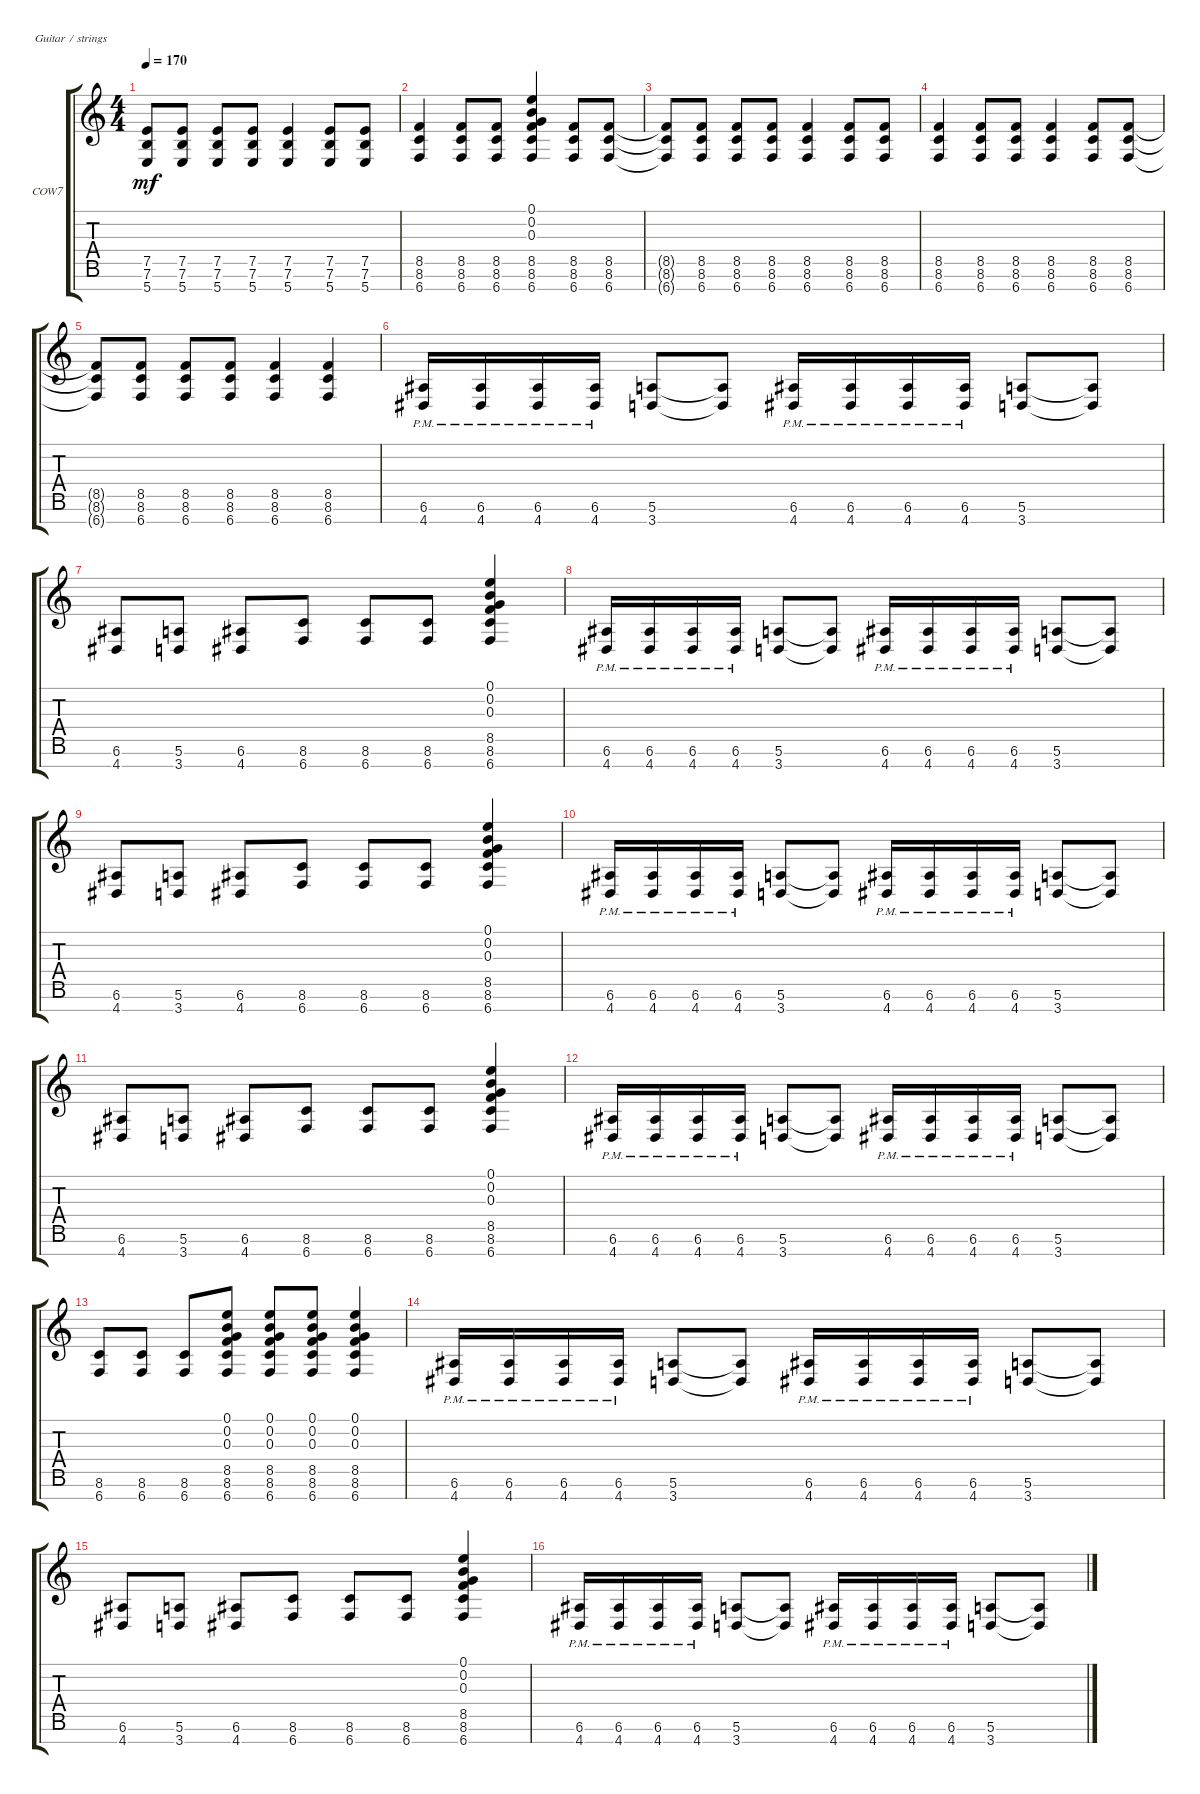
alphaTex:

\defaultSystemsLayout 4
\bracketExtendMode groupsimilarinstruments
\firstSystemTrackNameOrientation horizontal
\otherSystemsTrackNameOrientation horizontal
\track ("Christian Olde Wolbers" "COW7") {instrument distortionguitar}
\staff {score tabs}
\tuning (E4 B3 G3 D3 A2 E2 B1)
\ts (4 4)
\tempo 170
\clef g2
\scale
0.522465
\ks c
(5.7{t} 7.6{t} 7.5{t}).8{dy mf} (5.7 7.6 7.5).8 (5.7 7.6 7.5).8 (5.7 7.6 7.5).8 (5.7 7.6 7.5).4 (5.7 7.6 7.5).8 (5.7 7.6 7.5).8 |
\scale
0.47747 (6.7 8.6 8.5).4 (6.7 8.6 8.5).8 (6.7 8.6 8.5).8 (6.7 8.6 8.5 0.3 0.2 0.1).4 (6.7 8.6 8.5).8 (6.7 8.6 8.5).8 |
\scale
0.541023 (6.7{t} 8.6{t} 8.5{t}).8 (6.7 8.6 8.5).8 (6.7 8.5 8.6).8 (6.7 8.6 8.5).8 (6.7 8.6 8.5).4 (6.7 8.6 8.5).8 (6.7 8.6 8.5).8 |
\scale
0.458942 (6.7 8.6 8.5).4 (6.7 8.6 8.5).8 (6.7 8.6 8.5).8 (6.7 8.6 8.5).4 (6.7 8.6 8.5).8 (6.7 8.6 8.5).8 |
\scale
0.501869 (6.7{t} 8.6{t} 8.5{t}).8 (6.7 8.6 8.5).8 (6.7 8.5 8.6).8 (6.7 8.6 8.5).8 (6.7 8.6 8.5).4 (6.7 8.5 8.6).4 |
\scale
0.498628 (4.7{pm} 6.6).16 (4.7{pm} 6.6).16 (4.7{pm} 6.6).16 (4.7{pm} 6.6).16 (3.7 5.6).8 (3.7{t} 5.6{t}).8 (4.7{pm} 6.6).16 (4.7{pm} 6.6).16 (4.7{pm} 6.6).16 (4.7{pm} 6.6).16 (3.7 5.6).8 (3.7{t} 5.6{t}).8 |
\scale
0.513555 (4.7 6.6).8 (3.7 5.6).8 (4.7 6.6).8 (6.7 8.6).8 (6.7 8.6).8 (6.7 8.6).8 (6.7 8.6 8.5 0.3 0.2 0.1).4 |
\scale
0.486565 (4.7{pm} 6.6).16 (4.7{pm} 6.6).16 (4.7{pm} 6.6).16 (4.7{pm} 6.6).16 (3.7 5.6).8 (3.7{t} 5.6{t}).8 (4.7{pm} 6.6).16 (4.7{pm} 6.6).16 (4.7{pm} 6.6).16 (4.7{pm} 6.6).16 (3.7 5.6).8 (3.7{t} 5.6{t}).8 |
\scale
0.50072 (4.7 6.6).8 (3.7 5.6).8 (4.7 6.6).8 (6.7 8.6).8 (6.7 8.6).8 (6.7 8.6).8 (6.7 8.6 8.5 0.3 0.2 0.1).4 |
\scale
0.499411 (4.7{pm} 6.6).16 (4.7{pm} 6.6).16 (4.7{pm} 6.6).16 (4.7{pm} 6.6).16 (3.7 5.6).8 (3.7{t} 5.6{t}).8 (4.7{pm} 6.6).16 (4.7{pm} 6.6).16 (4.7{pm} 6.6).16 (4.7{pm} 6.6).16 (3.7 5.6).8 (3.7{t} 5.6{t}).8 |
\scale
0.503574 (4.7 6.6).8 (3.7 5.6).8 (4.7 6.6).8 (6.7 8.6).8 (6.7 8.6).8 (6.7 8.6).8 (6.7 8.6 8.5 0.3 0.2 0.1).4 |
\scale
0.496557 (4.7{pm} 6.6).16 (4.7{pm} 6.6).16 (4.7{pm} 6.6).16 (4.7{pm} 6.6).16 (3.7 5.6).8 (3.7{t} 5.6{t}).8 (4.7{pm} 6.6).16 (4.7{pm} 6.6).16 (4.7{pm} 6.6).16 (4.7{pm} 6.6).16 (3.7 5.6).8 (3.7{t} 5.6{t}).8 |
(6.7 8.6).8 (6.7 8.6).8 (6.7 8.6).8 (6.7 8.6 0.3 0.2 0.1 8.5).8 (6.7 8.6 0.3 0.1 0.2 8.5).8 (6.7 8.6 0.2 0.1 0.3 8.5).8 (6.7 8.6 8.5 0.3 0.2 0.1).4 |
(4.7{pm} 6.6).16 (4.7{pm} 6.6).16 (4.7{pm} 6.6).16 (4.7{pm} 6.6).16 (3.7 5.6).8 (3.7{t} 5.6{t}).8 (4.7{pm} 6.6).16 (4.7{pm} 6.6).16 (4.7{pm} 6.6).16 (4.7{pm} 6.6).16 (3.7 5.6).8 (3.7{t} 5.6{t}).8 |
\scale
0.507849 (4.7 6.6).8 (3.7 5.6).8 (4.7 6.6).8 (6.7 8.6).8 (6.7 8.6).8 (6.7 8.6).8 (6.7 8.6 8.5 0.3 0.2 0.1).4 |
\scale
0.492273 (4.7{pm} 6.6).16 (4.7{pm} 6.6).16 (4.7{pm} 6.6).16 (4.7{pm} 6.6).16 (3.7 5.6).8 (3.7{t} 5.6{t}).8 (4.7{pm} 6.6).16 (4.7{pm} 6.6).16 (4.7{pm} 6.6).16 (4.7{pm} 6.6).16 (3.7 5.6).8 (3.7{t} 5.6{t}).8
